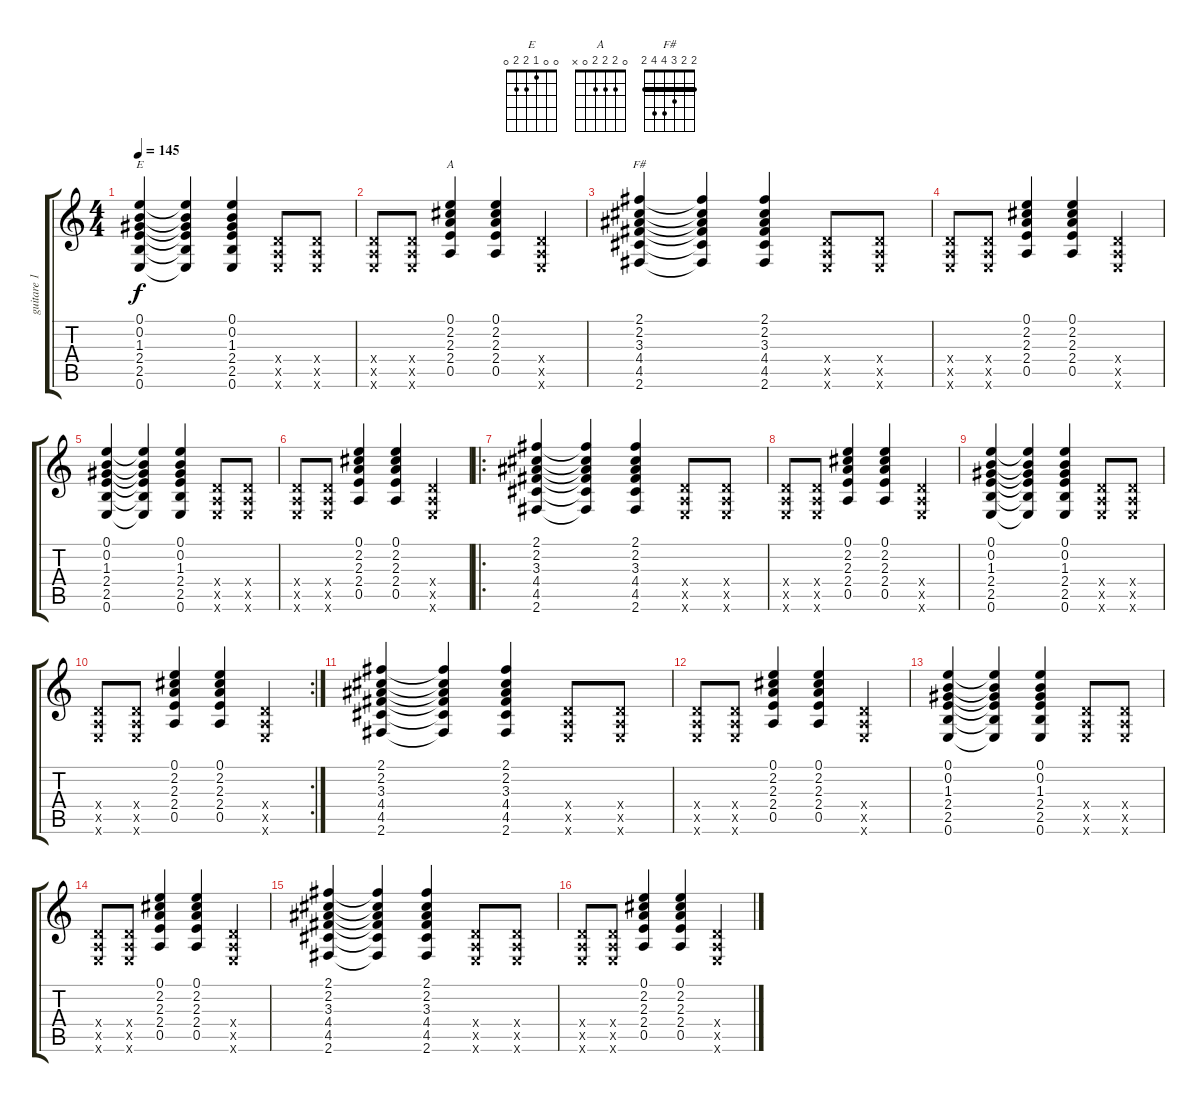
\track ("guitare 1" "guitare 1") {instrument acousticguitarsteel}
\staff {score tabs}
\tuning (E4 B3 G3 D3 A2 E2) {hide}
\chord ("E" 0 0 1 2 2 0)
\chord ("A" 0 2 2 2 0 x)
\chord ("F#" 2 2 3 4 4 2) {barre 2}
\ts (4 4)
\tempo 145
\clef g2
\ks c
(0.1 0.2 1.3 2.4 2.5 0.6).4{ch "E" dy f} (0.1{t} 0.2{t} 1.3{t} 2.4{t} 2.5{t} 0.6{t}).4 (0.1 0.2 1.3 2.4 2.5 0.6).4 (0.4{x} 0.5{x} 0.6{x}).8 (0.4{x} 0.5{x} 0.6{x}).8 |
(0.4{x} 0.5{x} 0.6{x}).8 (0.4{x} 0.5{x} 0.6{x}).8 (0.1 2.2 2.3 2.4 0.5).4{ch "A"} (0.1 2.2 2.3 2.4 0.5).4 (0.4{x} 0.5{x} 0.6{x}).4 |
(2.1 2.2 3.3 4.4 4.5 2.6).4{ch "F#"} (2.1{t} 2.2{t} 3.3{t} 4.4{t} 4.5{t} 2.6{t}).4 (2.1 2.2 3.3 4.4 4.5 2.6).4 (0.4{x} 0.5{x} 0.6{x}).8 (0.4{x} 0.5{x} 0.6{x}).8 |
(0.4{x} 0.5{x} 0.6{x}).8 (0.4{x} 0.5{x} 0.6{x}).8 (0.1 2.2 2.3 2.4 0.5).4 (0.1 2.2 2.3 2.4 0.5).4 (0.4{x} 0.5{x} 0.6{x}).4 |
(0.1 0.2 1.3 2.4 2.5 0.6).4 (0.1{t} 0.2{t} 1.3{t} 2.4{t} 2.5{t} 0.6{t}).4 (0.1 0.2 1.3 2.4 2.5 0.6).4 (0.4{x} 0.5{x} 0.6{x}).8 (0.4{x} 0.5{x} 0.6{x}).8 |
(0.4{x} 0.5{x} 0.6{x}).8 (0.4{x} 0.5{x} 0.6{x}).8 (0.1 2.2 2.3 2.4 0.5).4 (0.1 2.2 2.3 2.4 0.5).4 (0.4{x} 0.5{x} 0.6{x}).4 |
\ro
(2.1 2.2 3.3 4.4 4.5 2.6).4 (2.1{t} 2.2{t} 3.3{t} 4.4{t} 4.5{t} 2.6{t}).4 (2.1 2.2 3.3 4.4 4.5 2.6).4 (0.4{x} 0.5{x} 0.6{x}).8 (0.4{x} 0.5{x} 0.6{x}).8 |
(0.4{x} 0.5{x} 0.6{x}).8 (0.4{x} 0.5{x} 0.6{x}).8 (0.1 2.2 2.3 2.4 0.5).4 (0.1 2.2 2.3 2.4 0.5).4 (0.4{x} 0.5{x} 0.6{x}).4 |
(0.1 0.2 1.3 2.4 2.5 0.6).4 (0.1{t} 0.2{t} 1.3{t} 2.4{t} 2.5{t} 0.6{t}).4 (0.1 0.2 1.3 2.4 2.5 0.6).4 (0.4{x} 0.5{x} 0.6{x}).8 (0.4{x} 0.5{x} 0.6{x}).8 |
\rc 2
(0.4{x} 0.5{x} 0.6{x}).8 (0.4{x} 0.5{x} 0.6{x}).8 (0.1 2.2 2.3 2.4 0.5).4 (0.1 2.2 2.3 2.4 0.5).4 (0.4{x} 0.5{x} 0.6{x}).4 |
(2.1 2.2 3.3 4.4 4.5 2.6).4 (2.1{t} 2.2{t} 3.3{t} 4.4{t} 4.5{t} 2.6{t}).4 (2.1 2.2 3.3 4.4 4.5 2.6).4 (0.4{x} 0.5{x} 0.6{x}).8 (0.4{x} 0.5{x} 0.6{x}).8 |
(0.4{x} 0.5{x} 0.6{x}).8 (0.4{x} 0.5{x} 0.6{x}).8 (0.1 2.2 2.3 2.4 0.5).4 (0.1 2.2 2.3 2.4 0.5).4 (0.4{x} 0.5{x} 0.6{x}).4 |
(0.1 0.2 1.3 2.4 2.5 0.6).4 (0.1{t} 0.2{t} 1.3{t} 2.4{t} 2.5{t} 0.6{t}).4 (0.1 0.2 1.3 2.4 2.5 0.6).4 (0.4{x} 0.5{x} 0.6{x}).8 (0.4{x} 0.5{x} 0.6{x}).8 |
(0.4{x} 0.5{x} 0.6{x}).8 (0.4{x} 0.5{x} 0.6{x}).8 (0.1 2.2 2.3 2.4 0.5).4 (0.1 2.2 2.3 2.4 0.5).4 (0.4{x} 0.5{x} 0.6{x}).4 |
(2.1 2.2 3.3 4.4 4.5 2.6).4 (2.1{t} 2.2{t} 3.3{t} 4.4{t} 4.5{t} 2.6{t}).4 (2.1 2.2 3.3 4.4 4.5 2.6).4 (0.4{x} 0.5{x} 0.6{x}).8 (0.4{x} 0.5{x} 0.6{x}).8 |
(0.4{x} 0.5{x} 0.6{x}).8 (0.4{x} 0.5{x} 0.6{x}).8 (0.1 2.2 2.3 2.4 0.5).4 (0.1 2.2 2.3 2.4 0.5).4 (0.4{x} 0.5{x} 0.6{x}).4
